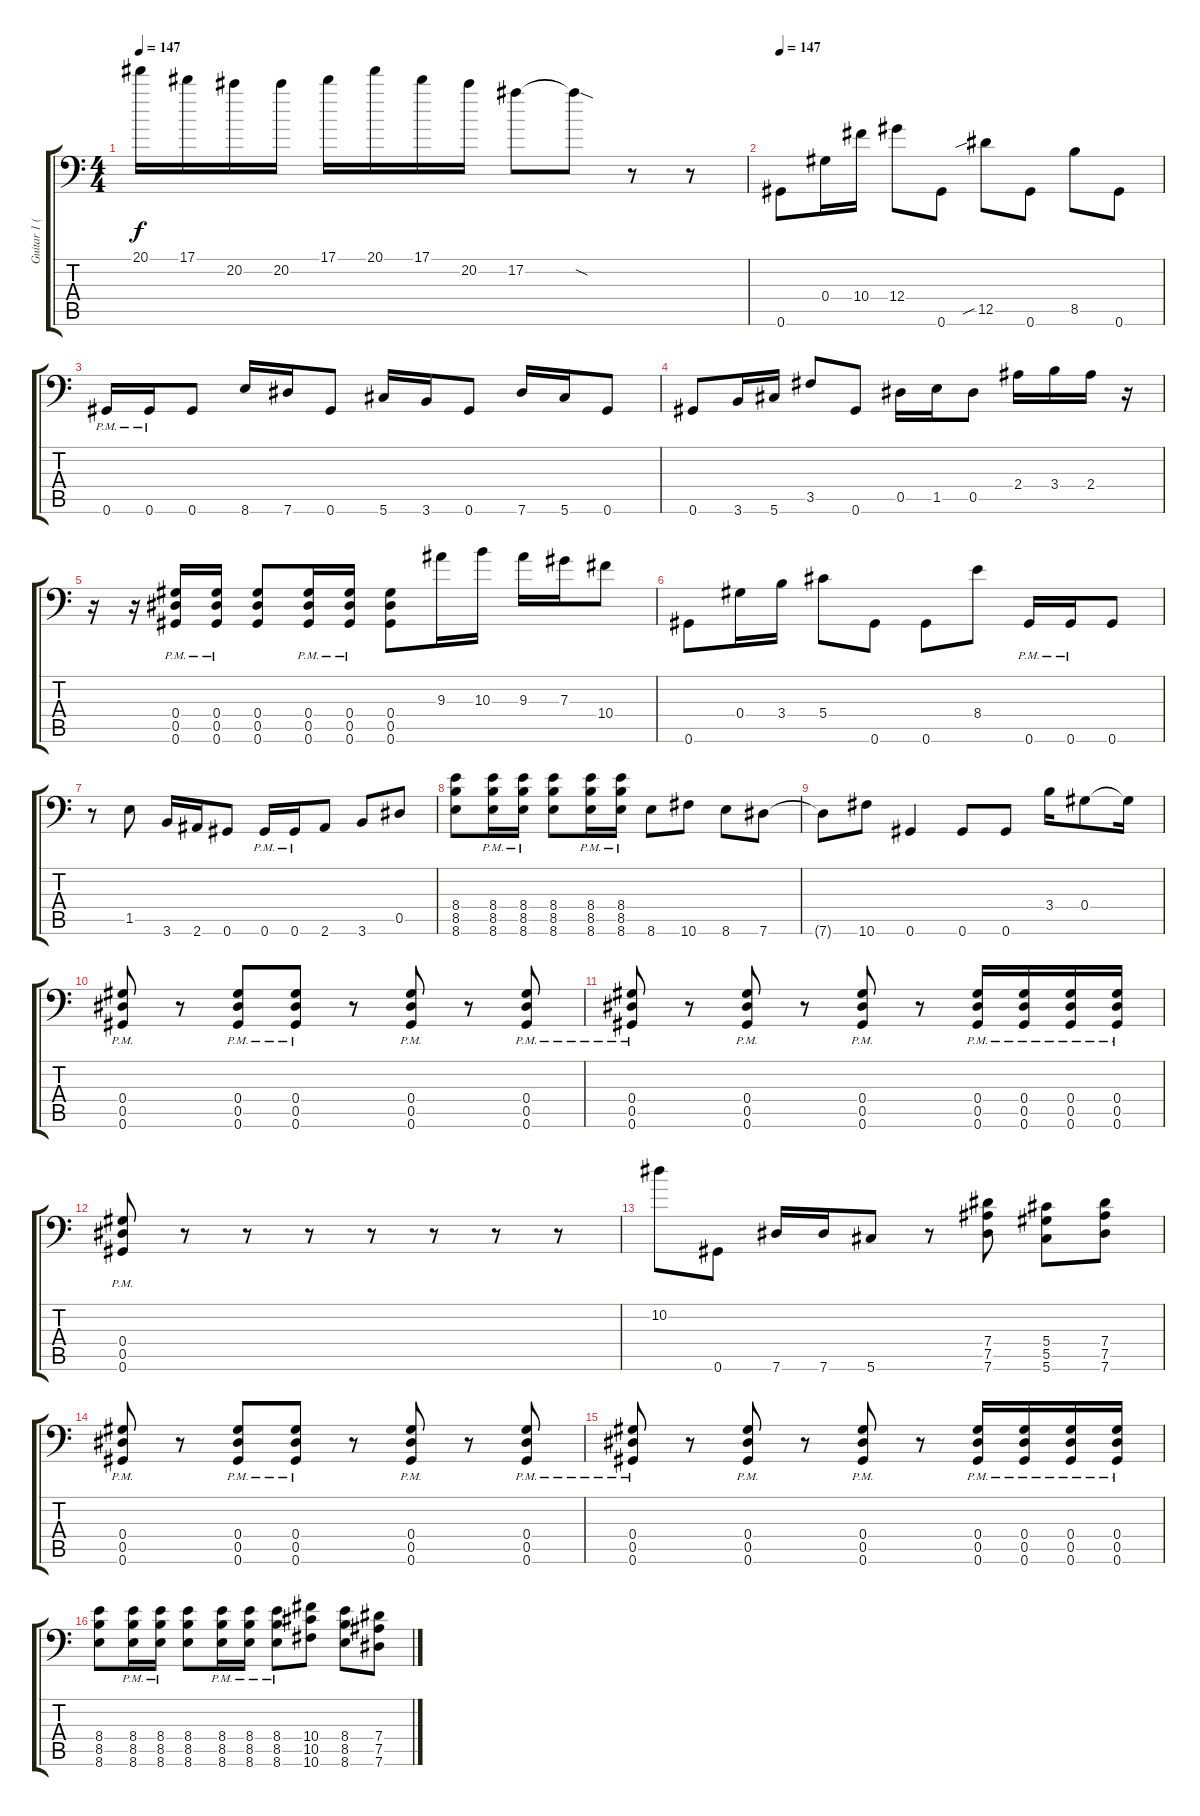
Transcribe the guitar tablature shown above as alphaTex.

\track ("Guitar 1 (Drop G#)" "Guitar 1 (") {instrument distortionguitar}
\staff {score tabs}
\tuning (Bb3 F3 Db3 Ab2 Eb2 Ab1) {hide}
\ts (4 4)
\tempo 147
\clef f4
\ks c
20.1.16{dy f} 17.1.16 20.2.16 20.2.16 17.1.16 20.1.16 17.1.16 20.2.16 17.2.8 17.2{sod t}.8 r.8 r.8 |
\tempo 147
0.6.8 0.4.16 10.4.16 12.4.8 0.6.8 12.5{sib}.8 0.6.8 8.5.8 0.6.8 |
0.6{pm}.16 0.6{pm}.16 0.6.8 8.6.16 7.6.16 0.6.8 5.6.16 3.6.16 0.6.8 7.6.16 5.6.16 0.6.8 |
0.6.8 3.6.16 5.6.16 3.5.8 0.6.8 0.5.16 1.5.16 0.5.8 2.4.16 3.4.16 2.4.16 r.16 |
r.16 r.16 (0.4{pm} 0.5{pm} 0.6{pm}).16 (0.4{pm} 0.5{pm} 0.6{pm}).16 (0.4 0.5 0.6).8 (0.4{pm} 0.5{pm} 0.6{pm}).16 (0.4{pm} 0.5{pm} 0.6{pm}).16 (0.4 0.5 0.6).8 9.3.16 10.3.16 9.3.16 7.3.16 10.4.8 |
0.6.8 0.4.16 3.4.16 5.4.8 0.6.8 0.6.8 8.4.8 0.6{pm}.16 0.6{pm}.16 0.6.8 |
r.8 1.5.8 3.6.16 2.6.16 0.6.8 0.6{pm}.16 0.6{pm}.16 2.6.8 3.6.8 0.5.8 |
(8.4 8.5 8.6).8 (8.4{pm} 8.5{pm} 8.6{pm}).16 (8.4{pm} 8.5{pm} 8.6{pm}).16 (8.4 8.5 8.6).8 (8.4{pm} 8.5{pm} 8.6{pm}).16 (8.4{pm} 8.5{pm} 8.6{pm}).16 8.6.8 10.6.8 8.6.8 7.6.8 |
7.6{t}.8 10.6.8 0.6.4 0.6.8 0.6.8 3.4.16 0.4.8 0.4{t}.16 |
(0.4{pm} 0.5{pm} 0.6{pm}).8 r.8 (0.4{pm} 0.5{pm} 0.6{pm}).8 (0.4{pm} 0.5{pm} 0.6{pm}).8 r.8 (0.4{pm} 0.5{pm} 0.6{pm}).8 r.8 (0.4{pm} 0.5{pm} 0.6{pm}).8 |
(0.4{pm} 0.5{pm} 0.6{pm}).8 r.8 (0.4{pm} 0.5{pm} 0.6{pm}).8 r.8 (0.4{pm} 0.5{pm} 0.6{pm}).8 r.8 (0.4{pm} 0.5{pm} 0.6{pm}).16 (0.4{pm} 0.5{pm} 0.6{pm}).16 (0.4{pm} 0.5{pm} 0.6{pm}).16 (0.4{pm} 0.5{pm} 0.6{pm}).16 |
(0.4{pm} 0.5{pm} 0.6{pm}).8 r.8 r.8 r.8 r.8 r.8 r.8 r.8 |
10.2.8 0.6.8 7.6.16 7.6.16 5.6.8 r.8 (7.4 7.5 7.6).8 (5.4 5.5 5.6).8 (7.4 7.5 7.6).8 |
(0.4{pm} 0.5{pm} 0.6{pm}).8 r.8 (0.4{pm} 0.5{pm} 0.6{pm}).8 (0.4{pm} 0.5{pm} 0.6{pm}).8 r.8 (0.4{pm} 0.5{pm} 0.6{pm}).8 r.8 (0.4{pm} 0.5{pm} 0.6{pm}).8 |
(0.4{pm} 0.5{pm} 0.6{pm}).8 r.8 (0.4{pm} 0.5{pm} 0.6{pm}).8 r.8 (0.4{pm} 0.5{pm} 0.6{pm}).8 r.8 (0.4{pm} 0.5{pm} 0.6{pm}).16 (0.4{pm} 0.5{pm} 0.6{pm}).16 (0.4{pm} 0.5{pm} 0.6{pm}).16 (0.4{pm} 0.5{pm} 0.6{pm}).16 |
(8.4 8.5 8.6).8 (8.4{pm} 8.5{pm} 8.6{pm}).16 (8.4{pm} 8.5{pm} 8.6{pm}).16 (8.4 8.5 8.6).8 (8.4{pm} 8.5{pm} 8.6{pm}).16 (8.4{pm} 8.5{pm} 8.6{pm}).16 (8.4{pm} 8.5{pm} 8.6{pm}).8 (10.4 10.5 10.6).8 (8.4 8.5 8.6).8 (7.4 7.5 7.6).8
